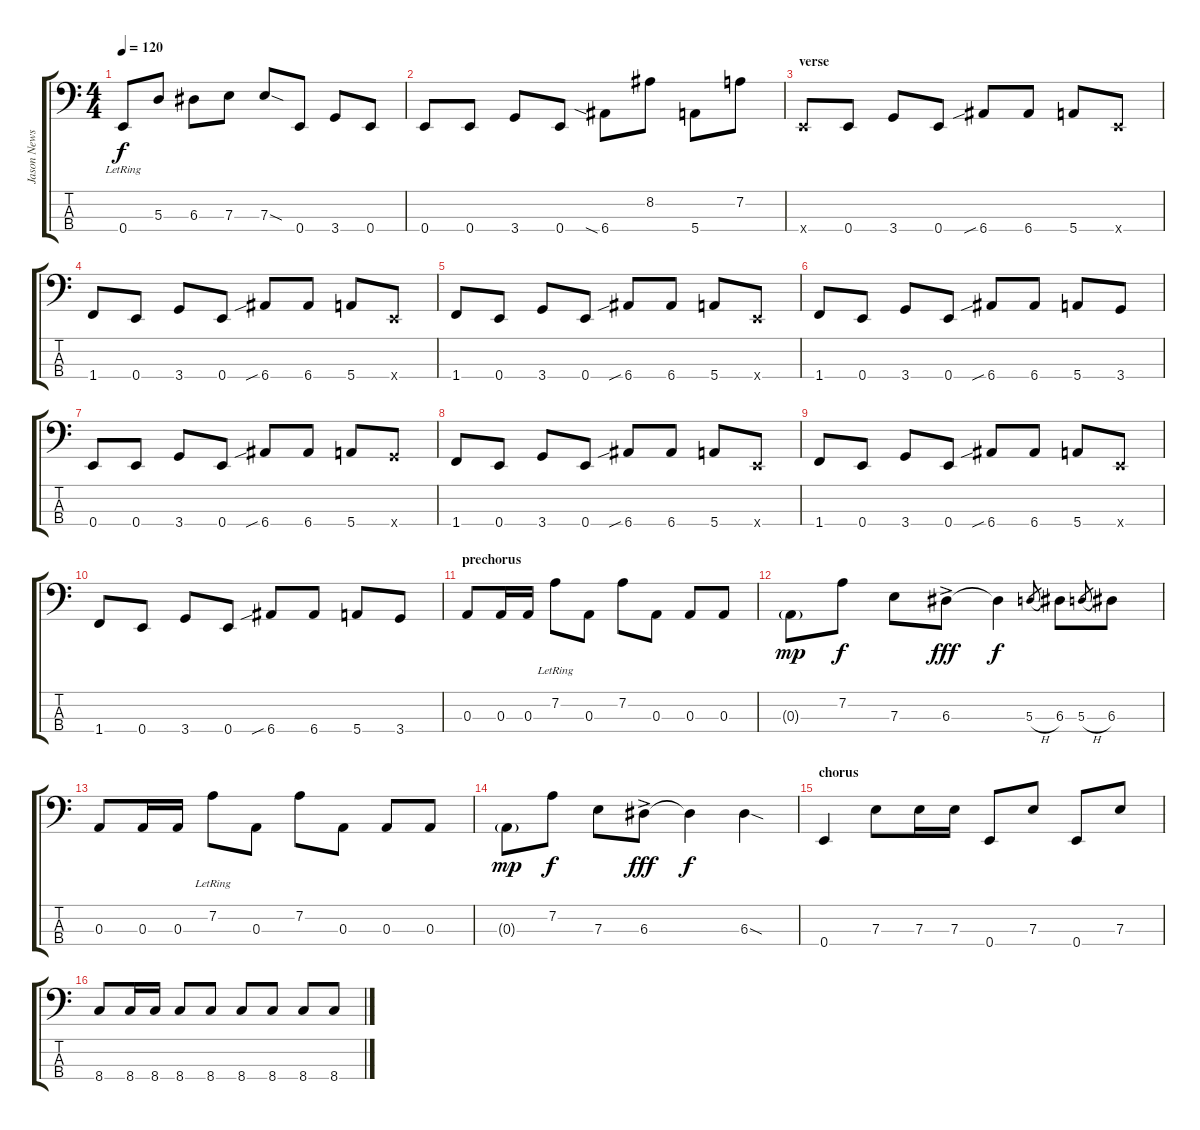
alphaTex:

\track ("Jason Newstead" "Jason News") {instrument electricbasspick}
\staff {score tabs}
\tuning (G2 D2 A1 E1) {hide}
\ts (4 4)
\tempo 120
\clef f4
\ks c
0.4{lr}.8{dy f} 5.3.8 6.3.8 7.3.8 7.3{sod}.8 0.4.8 3.4.8 0.4.8 |
0.4.8 0.4.8 3.4.8 0.4.8 6.4{sia}.8 8.2.8 5.4.8 7.2.8 |
\section ("" "verse")
0.4{x}.8 0.4.8 3.4.8 0.4.8 6.4{sib}.8 6.4.8 5.4.8 0.4{x}.8 |
1.4.8 0.4.8 3.4.8 0.4.8 6.4{sib}.8 6.4.8 5.4.8 0.4{x}.8 |
1.4.8 0.4.8 3.4.8 0.4.8 6.4{sib}.8 6.4.8 5.4.8 0.4{x}.8 |
1.4.8 0.4.8 3.4.8 0.4.8 6.4{sib}.8 6.4.8 5.4.8 3.4.8 |
0.4.8 0.4.8 3.4.8 0.4.8 6.4{sib}.8 6.4.8 5.4.8 3.4{x}.8 |
1.4.8 0.4.8 3.4.8 0.4.8 6.4{sib}.8 6.4.8 5.4.8 0.4{x}.8 |
1.4.8 0.4.8 3.4.8 0.4.8 6.4{sib}.8 6.4.8 5.4.8 0.4{x}.8 |
1.4.8 0.4.8 3.4.8 0.4.8 6.4{sib}.8 6.4.8 5.4.8 3.4.8 |
\section ("" "prechorus")
0.3.8 0.3.16 0.3.16 7.2{lr}.8 0.3.8 7.2.8 0.3.8 0.3.8 0.3.8 |
0.3{g}.8{dy mp} 7.2.8{dy f} 7.3.8 6.3{ac}.8{dy fff} 6.3{t}.4{dy f} 5.3{h}.8{gr} 6.3.8 5.3{h}.8{gr} 6.3.8 |
0.3.8 0.3.16 0.3.16 7.2{lr}.8 0.3.8 7.2.8 0.3.8 0.3.8 0.3.8 |
0.3{g}.8{dy mp} 7.2.8{dy f} 7.3.8 6.3{ac}.8{dy fff} 6.3{t}.4{dy f} 6.3{sod}.4 |
\section ("" "chorus")
0.4.4 7.3.8 7.3.16 7.3.16 0.4.8 7.3.8 0.4.8 7.3.8 |
8.4.8 8.4.16 8.4.16 8.4.8 8.4.8 8.4.8 8.4.8 8.4.8 8.4.8
